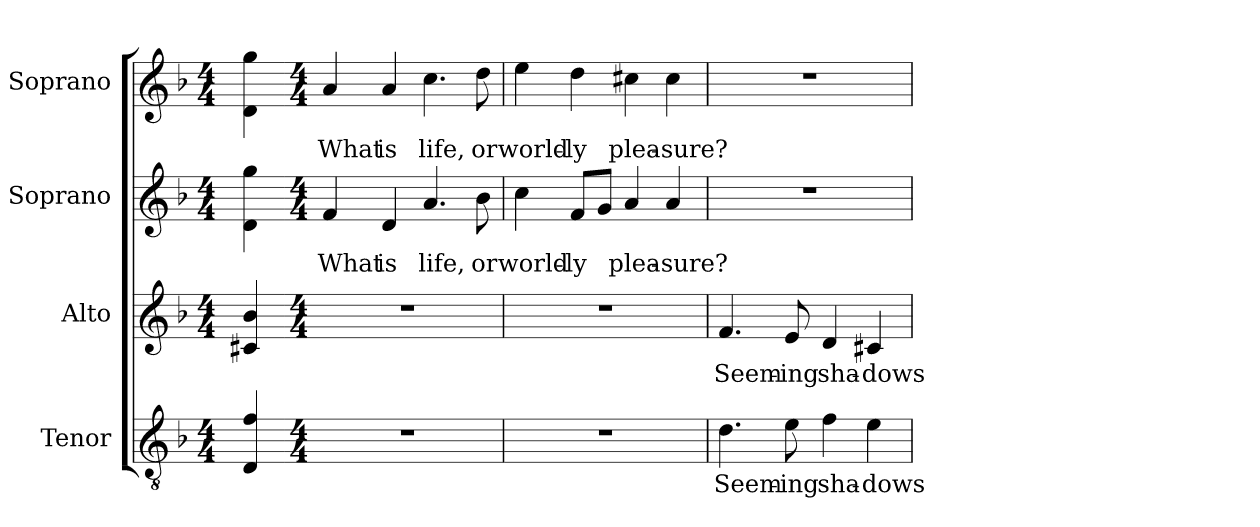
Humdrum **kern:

**kern	**text	**kern	**text	**kern	**text	**kern	**text
*part4	*part4	*part3	*part3	*part2	*part2	*part1	*part1
*staff4	*staff4	*staff3	*staff3	*staff2	*staff2	*staff1	*staff1
*I"Tenor	*	*I"Alto	*	*I"Soprano	*	*I"Soprano	*
*I'T.	*	*I'A.	*	*I'S.	*	*I'S.	*
!!LO:PB:g=z
*clefGv2	*	*clefG2	*	*clefG2	*	*clefG2	*
*ITrd7c12	*	*	*	*	*	*	*
*k[b-]	*	*k[b-]	*	*k[b-]	*	*k[b-]	*
*F:	*	*F:	*	*F:	*	*F:	*
*M4/4	*	*M4/4	*	*M4/4	*	*M4/4	*
=	=	=	=	=	=	=	=
4DDi/ 4Fi	.	4c#Xi/ 4b-i	.	4di\ 4ggi	.	4di\ 4ggi	.
=1-	=1-	=1-	=1-	=1-	=1-	=1-	=1-
*M4/4	*	*M4/4	*	*M4/4	*	*M4/4	*
!	!	!	!	!	!LO:LY:b:color=#000000	!	!
!	!	!	!	!	!	!	!LO:LY:b:color=#000000
1r	.	1r	.	4fi/	What	4ai/	What
!	!	!	!	!	!LO:LY:b:color=#000000	!	!
!	!	!	!	!	!	!	!LO:LY:b:color=#000000
.	.	.	.	4di/	is	4ai/	is
!	!	!	!	!	!LO:LY:b:color=#000000	!	!
!	!	!	!	!	!	!	!LO:LY:b:color=#000000
.	.	.	.	4.ai/	life,	4.cci\	life,
!	!	!	!	!	!LO:LY:b:color=#000000	!	!
!	!	!	!	!	!	!	!LO:LY:b:color=#000000
.	.	.	.	8b-i\	or	8ddi\	or
=2	=2	=2	=2	=2	=2	=2	=2
!	!	!	!	!	!LO:LY:b:color=#000000	!	!
!	!	!	!	!	!	!	!LO:LY:b:color=#000000
1r	.	1r	.	4cci\	world-	4eei\	world-
!	!	!	!	!	!LO:LY:b:color=#000000	!	!
!	!	!	!	!	!	!	!LO:LY:b:color=#000000
.	.	.	.	8fi/L	-ly	4ddi\	-ly
.	.	.	.	8gi/J	.	.	.
!	!	!	!	!	!LO:LY:b:color=#000000	!	!
!	!	!	!	!	!	!	!LO:LY:b:color=#000000
.	.	.	.	4ai/	plea-	4cc#Xi\	plea-
!	!	!	!	!	!LO:LY:b:color=#000000	!	!
!	!	!	!	!	!	!	!LO:LY:b:color=#000000
.	.	.	.	4ai/	-sure?	4cc#i\	-sure?
=3	=3	=3	=3	=3	=3	=3	=3
!	!LO:LY:b:color=#000000	!	!	!	!	!	!
!	!	!	!LO:LY:b:color=#000000	!	!	!	!
4.Di\	Seem-	4.fi/	Seem-	1r	.	1r	.
!	!LO:LY:b:color=#000000	!	!	!	!	!	!
!	!	!	!LO:LY:b:color=#000000	!	!	!	!
8Ei\	-ing	8ei/	-ing	.	.	.	.
!	!LO:LY:b:color=#000000	!	!	!	!	!	!
!	!	!	!LO:LY:b:color=#000000	!	!	!	!
4Fi\	sha-	4di/	sha-	.	.	.	.
!	!LO:LY:b:color=#000000	!	!	!	!	!	!
!	!	!	!LO:LY:b:color=#000000	!	!	!	!
4Ei\	-dows	4c#Xi/	-dows	.	.	.	.
=	=	=	=	=	=	=	=
*-	*-	*-	*-	*-	*-	*-	*-
